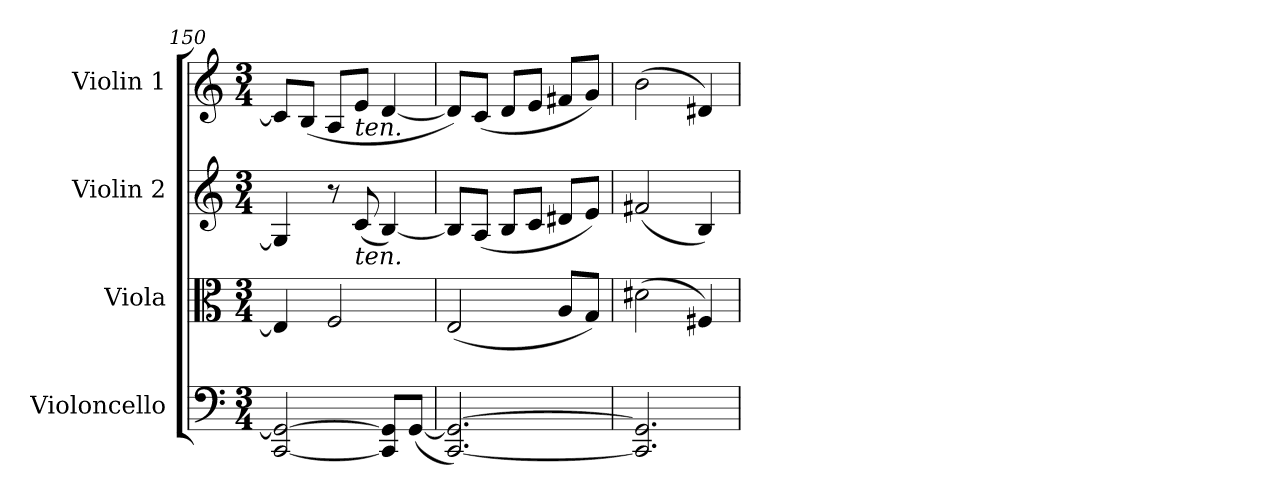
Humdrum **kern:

**kern	**kern	**kern	**kern
*part4	*part3	*part2	*part1
*staff4	*staff3	*staff2	*staff1
*I"Violoncello	*I"Viola	*I"Violin 2	*I"Violin 1
*I'Vc	*I'Vla	*I'Vln	*I'Vln
*clefF4	*clefC3	*clefG2	*clefG2
*k[]	*k[]	*k[]	*k[]
*M3/4	*M3/4	*M3/4	*M3/4
=150	=150	=150	=150
[2CC/ 2GG/_	4E/]	4G/]	8c/L]
.	.	.	(>8B/J
.	2F/	8r	8A/L
!	!	!	!LO:TX:b:i:t=ten.
!	!	!LO:TX:b:i:t=ten.	!
.	.	(8c/	8e/J
8CC/] 8GG/]L	.	[4B/)	[4d/
(<[>8GG/J	.	.	.
=151	=151	=151	=151
[2.CC/ 2.GG/_)	(2E/	8B/L]	8d/L])
.	.	(8A/J	(8c/J
.	.	8B/L	8d/L
.	.	8c/J	8e/J
.	8A/L	8d#X/L	8f#X/L
.	8G/J)	8e/J)	8g/J)
=152	=152	=152	=152
2.CC/] 2.GG/]	(2d#X\	(2f#X/	(2b\
.	4F#X/)	4B/)	4d#X/)
=	=	=	=
*-	*-	*-	*-
